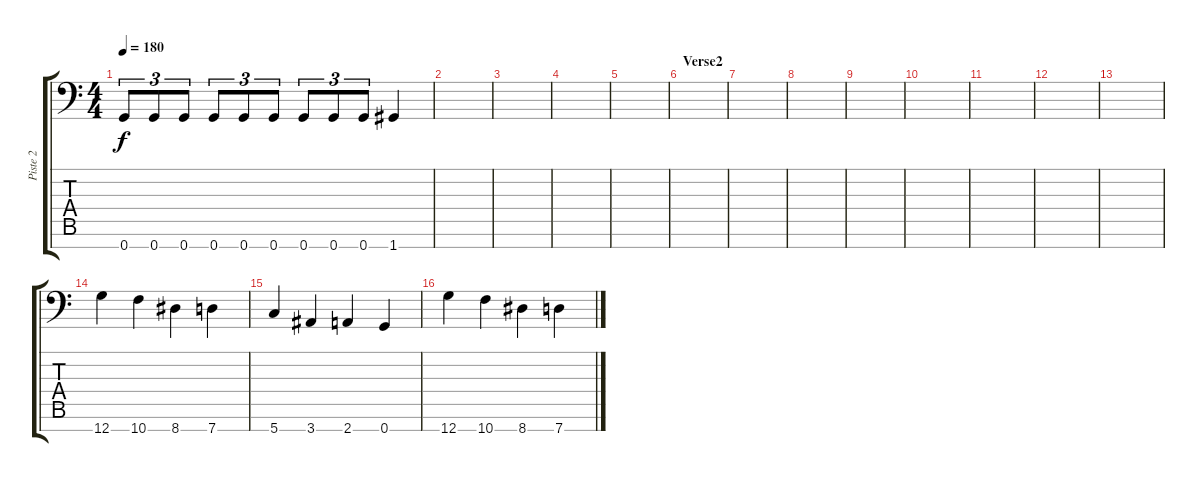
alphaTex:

\track ("Piste 2" "Piste 2") {instrument distortionguitar}
\staff {score tabs}
\tuning (D4 A3 F3 C3 G2 D2 G1) {hide}
\ts (4 4)
\tempo 180
\clef f4
\ks c
0.7.8{tu (3 2) dy f} 0.7.8{tu (3 2)} 0.7.8{tu (3 2)} 0.7.8{tu (3 2)} 0.7.8{tu (3 2)} 0.7.8{tu (3 2)} 0.7.8{tu (3 2)} 0.7.8{tu (3 2)} 0.7.8{tu (3 2)} 1.7.4 |
|
|
|
|
\section ("" "Verse2")
|
|
|
|
|
|
|
|
12.7.4 10.7.4 8.7.4 7.7.4 |
5.7.4 3.7.4 2.7.4 0.7.4 |
12.7.4 10.7.4 8.7.4 7.7.4
